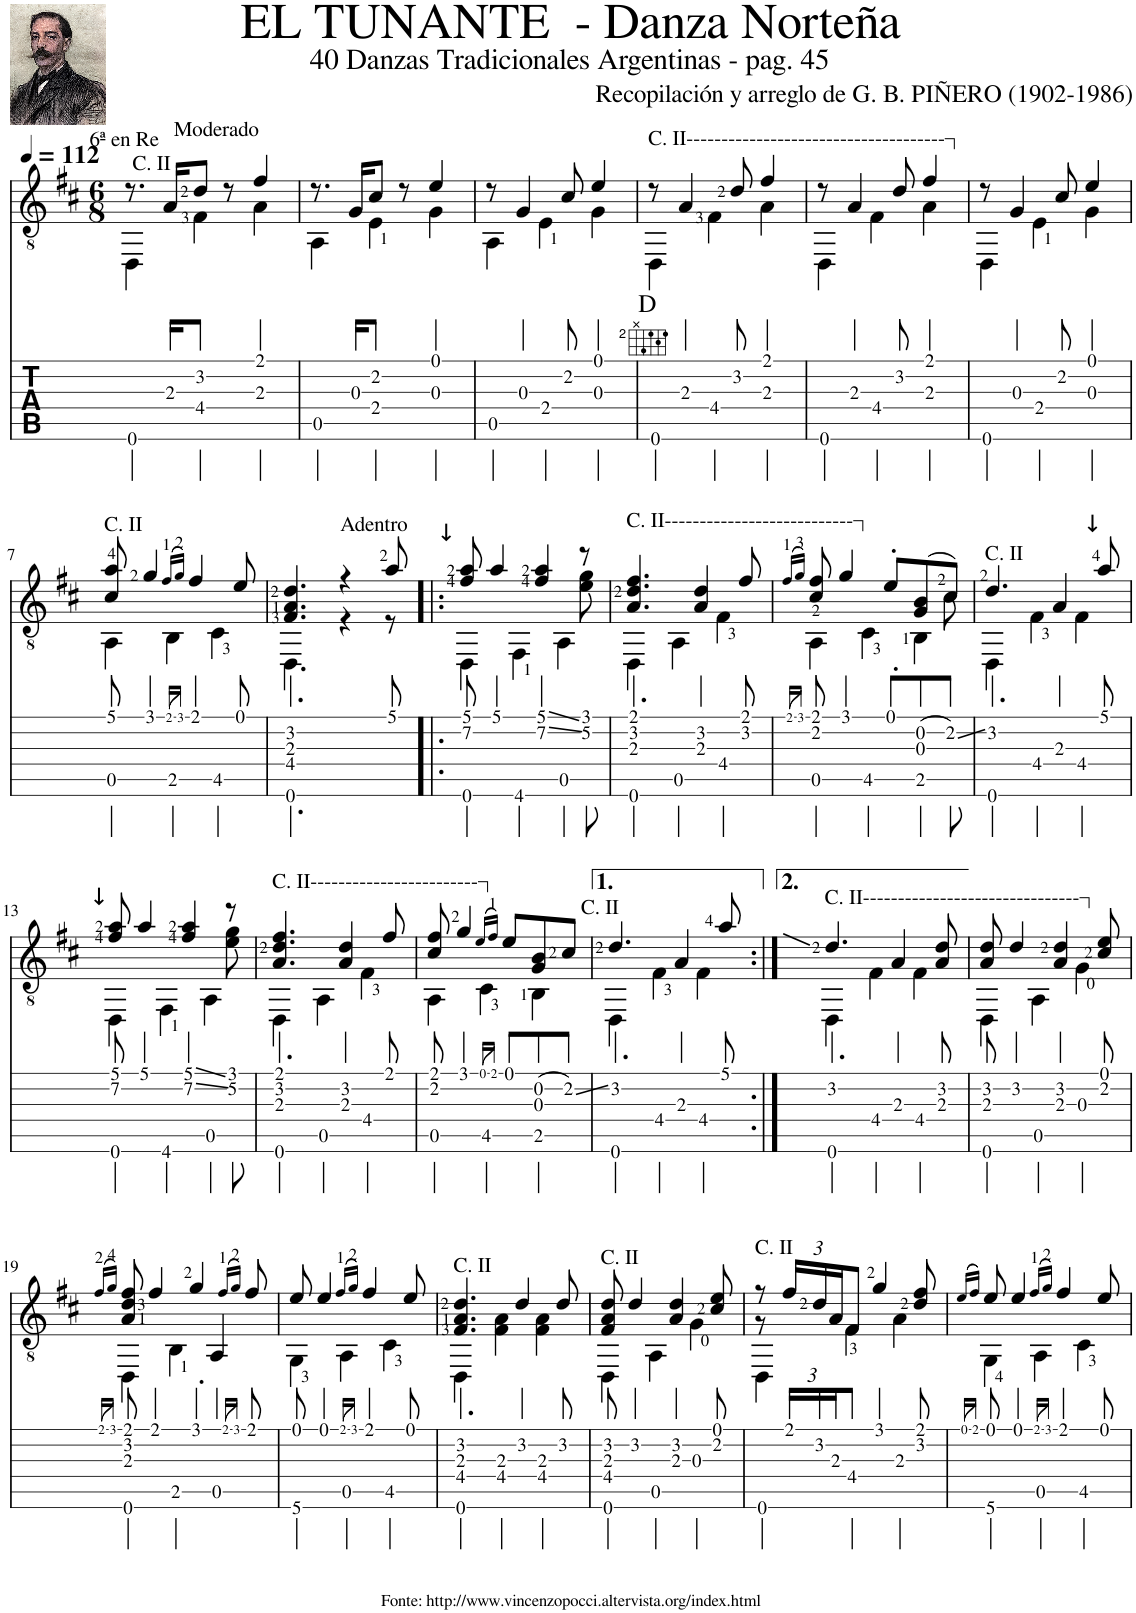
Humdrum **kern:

**kern	**harte	**kern
*part2	*part2	*part1
*staff2	*	*staff1
*I"Chitarra classica (Intavolatura)	*	*I"Chitarra classica
*stria6	*	*
*	*	*clefGv2
*k[f#c#]	*	*k[f#c#]
*M6/8	*	*M6/8
*MM112	*	*MM112
=1	=1	=1
*^	*	*^
!	!	!	!LO:TX:a:t=6ª en Re	!
!	!	!	!LO:TX:a:t=Moderado	!
!	!	!	!LO:TX:a:t=C. II	!
8.r	4DD\	.	8.r	4DD\
16A/KL	.	.	16A/KL	.
8d/J	4F#\	.	8d/J	4F#\
8r	.	.	8r	.
4f#/	4A\	.	4f#/	4A\
=2	=2	=2	=2	=2
8.r	4AA\	.	8.r	4AA\
16G/KL	.	.	16G/KL	.
8c#/J	4E\	.	8c#/J	4E\
8r	.	.	8r	.
4e/	4G\	.	4e/	4G\
=3	=3	=3	=3	=3
8r	4AA\	.	8r	4AA\
4G/	.	.	4G/	.
.	4E\	.	.	4E\
8c#/	.	.	8c#/	.
4e/	4G\	.	4e/	4G\
=4	=4	=4	=4	=4
!	!	!	!LO:TX:a:t=C. II-------------------------------------┐	!
8r	4DD\	D:maj	8r	4DD\
4A/	.	.	4A/	.
.	4F#\	.	.	4F#\
8d/	.	.	8d/	.
4f#/	4A\	.	4f#/	4A\
=5	=5	=5	=5	=5
8r	4DD\	.	8r	4DD\
4A/	.	.	4A/	.
.	4F#\	.	.	4F#\
8d/	.	.	8d/	.
4f#/	4A\	.	4f#/	4A\
=6	=6	=6	=6	=6
8r	4DD\	.	8r	4DD\
4G/	.	.	4G/	.
.	4E\	.	.	4E\
8c#/	.	.	8c#/	.
4e/	4G\	.	4e/	4G\
!!LO:LB:g=z	!!
=7	=7	=7	=7	=7
!	!	!	!LO:TX:a:t=C. II	!
8a/	4AA\	.	8c#/ 8a/	4AA\
4g/	.	.	4g/	.
.	4BB\	.	.	4BB\
(16qf#/LL	.	.	(16qf#/LL	.
16qg/JJ)	.	.	16qg/JJ)	.
4f#/	.	.	4f#/	.
.	4C#\	.	.	4C#\
8e/	.	.	8e/	.
=8	=8	=8	=8	=8
4.F#/ 4.A/ 4.d/	4.DD\	.	4.F#/ 4.A/ 4.d/	4.DD\
!	!	!	!LO:TX:a:t=Adentro	!
4r	4r	.	4r	4r
8a/	8r	.	8a/	8r
=9!|:	=9!|:	=9!|:	=9!|:	=9!|:
*	*^	*	*	*^
!	!	!	!	!LO:TX:a:B:t=↓	!	!
8f#/ 8a/	4DD\	2ryy	.	8f#/ 8a/	4DD\	2ryy
4a/	.	.	.	4a/	.	.
.	4FF#\	.	.	.	4FF#\	.
4f#/ 4a/	.	.	.	4f#/ 4a/	.	.
.	8ryy	4AA\	.	.	8ryy	4AA\
8r	8e\ 8g\	.	.	8r	8e\ 8g\	.
*	*v	*v	*	*	*	*
*	*	*	*	*v	*v
=10	=10	=10	=10	=10
!	!	!	!LO:TX:a:t=C. II---------------------------┐	!
4.A/ 4.d/ 4.f#/	4DD\	.	4.A/ 4.d/ 4.f#/	4DD\
.	4AA\	.	.	4AA\
4A/ 4d/	.	.	4A/ 4d/	.
.	4F#\	.	.	4F#\
8d/ 8f#/	.	.	8f#/	.
*v	*v	*	*	*
*	*	*v	*v
=11	=11	=11
(16qf#/LL	.	(16qf#/LL
16qg/JJ)	.	16qg/JJ)
*^	*	*^
*	*^	*	*	*^
8c#/ 8f#/	8ryy	4AA\	.	8c#/ 8f#/	8ryy	4AA\
4g/	8ryy@	.	.	4g/	8ryy@	.
.	8ryy@	4C#\	.	.	8ryy@	4C#\
8e'/L	8ryy@	.	.	8e'/L	8ryy@	.
(8G/ 8B/	8ryy@	4BB\	.	(8G/ 8B/	8ryy@	4BB\
8c#/J)	8c#\	.	.	8c#/J)	8c#\	.
*	*v	*v	*	*	*	*
*	*	*	*	*v	*v
=12	=12	=12	=12	=12
!	!	!	!LO:TX:a:t=C. II	!
4.d/	4DD\	.	4.d/	4DD\
.	4F#\	.	.	4F#\
4A/	.	.	4A/	.
.	4F#\	.	.	4F#\
!	!	!	!LO:TX:a:B:t=↓	!
8a/	.	.	8a/	.
!!LO:LB:g=z
=13	=13	=13	=13	=13
*	*^	*	*	*^
!	!	!	!	!LO:TX:a:B:t=↓	!	!
8f#/ 8a/	4DD\	2ryy	.	8f#/ 8a/	4DD\	2ryy
4a/	.	.	.	4a/	.	.
.	4FF#\	.	.	.	4FF#\	.
4f#/ 4a/	.	.	.	4f#/ 4a/	.	.
.	8ryy	4AA\	.	.	8ryy	4AA\
8r	8e\ 8g\	.	.	8r	8e\ 8g\	.
*	*v	*v	*	*	*	*
*	*	*	*	*v	*v
=14	=14	=14	=14	=14
!	!	!	!LO:TX:a:t=C. II------------------------┐	!
4.A/ 4.d/ 4.f#/	4DD\	.	4.A/ 4.d/ 4.f#/	4DD\
.	4AA\	.	.	4AA\
4A/ 4d/	.	.	4A/ 4d/	.
.	4F#\	.	.	4F#\
8f#/	.	.	8f#/	.
=15	=15	=15	=15	=15
8c#/ 8f#/	4AA\	.	8c#/ 8f#/	4AA\
4g/	.	.	4g/	.
.	4C#\	.	.	4C#\
(16qe/LL	.	.	(16qe/LL	.
16qf#/JJ)	.	.	16qf#/JJ)	.
8e/L	.	.	8e/L	.
(8G/ 8B/	4BB\	.	8G/ 8B/	4BB\
8c#/J)	.	.	8c#/J	.
=16	=16	=16	=16	=16
!	!	!	!LO:TX:a:t=C. II	!
4.d/	4DD\	.	4.d/	4DD\
.	4F#\	.	.	4F#\
4A/	.	.	4A/	.
.	4F#\	.	.	4F#\
8a/	.	.	8a/	.
=17:|!	=17:|!	=17:|!	=17:|!	=17:|!
!	!	!	!LO:TX:a:t=C. II-------------------------------┐	!
4.d/	4DD\	.	4.d/	4DD\
.	4F#\	.	.	4F#\
4A/	.	.	4A/	.
.	4F#\	.	.	4F#\
8A/ 8d/	.	.	8A/ 8d/	.
=18	=18	=18	=18	=18
8A/ 8d/	4DD\	.	8A/ 8d/	4DD\
4d/	.	.	4d/	.
.	4AA\	.	.	4AA\
4A/ 4d/	.	.	4A/ 4d/	.
.	4G\	.	.	4G\
8c#/ 8e/	.	.	8c#/ 8e/	.
*v	*v	*	*	*
*	*	*v	*v
!!LO:LB:g=z
=19	=19	=19
(16qf#/LL	.	(16qf#/LL
16qg/JJ)	.	16qg/JJ)
*^	*	*^
*	*^	*	*	*^
8A/ 8d/ 8f#/	2ryy	4DD\	.	8A/ 8d/ 8f#/	2ryy	4DD\
4f#/	.	.	.	4f#/	.	.
.	.	4BB\	.	.	.	4BB\
4g'/	.	.	.	4g/	.	.
.	4AA/	4ryy	.	.	4AA/	4ryy
(16qf#/LL	.	.	.	(16qf#/LL	.	.
16qg/JJ)	.	.	.	16qg/JJ)	.	.
8f#/	.	.	.	8f#/	.	.
*	*v	*v	*	*	*	*
*	*	*	*	*v	*v
=20	=20	=20	=20	=20
8e/	4GG\	.	8e/	4GG\
4e/	.	.	4e/	.
.	4AA\	.	.	4AA\
(16qf#/LL	.	.	(16qf#/LL	.
16qg/JJ)	.	.	16qg/JJ)	.
4f#/	.	.	4f#/	.
.	4C#\	.	.	4C#\
8e/	.	.	8e/	.
=21	=21	=21	=21	=21
!	!	!	!LO:TX:a:t=C. II	!
4.F#/ 4.A/ 4.d/	4DD\	.	4.F#/ 4.A/ 4.d/	4DD\
.	4F#\ 4A\	.	.	4F#\ 4A\
4d/	.	.	4d/	.
.	4F#\ 4A\	.	.	4F#\ 4A\
8d/	.	.	8d/	.
=22	=22	=22	=22	=22
!	!	!	!LO:TX:a:t=C. II	!
8F#/ 8A/ 8d/	4DD\	.	8F#/ 8A/ 8d/	4DD\
4d/	.	.	4d/	.
.	4AA\	.	.	4AA\
4A/ 4d/	.	.	4A/ 4d/	.
.	4G\	.	.	4G\
8c#/ 8e/	.	.	8c#/ 8e/	.
=23	=23	=23	=23	=23
*	*^	*	*	*^
!	!	!	!	!LO:TX:a:t=C. II	!	!
8r	8r	4DD\	.	8r	8r	4DD\
*Xbrackettup	*	*	*	*Xbrackettup	*	*
24f#/LL	2ryy	.	.	24f#/LL	2ryy	.
24d/	.	.	.	24d/	.	.
24A/J	.	.	.	24A/J	.	.
8F#/J	.	4F#\	.	8F#/J	.	4F#\
4g/	.	.	.	4g/	.	.
.	.	4A\	.	.	.	4A\
8d/ 8f#/	8ryy	.	.	8d/ 8f#/	8ryy	.
*v	*v	*v	*	*	*	*
*	*	*v	*v	*v
=24	=24	=24
(16qe/LL	.	(16qe/LL
16qf#/JJ)	.	16qf#/JJ)
*^	*	*^
8e/	4GG\	.	8e/	4GG\
4e/	.	.	4e/	.
.	4AA\	.	.	4AA\
(16qf#/LL	.	.	(16qf#/LL	.
16qg/JJ)	.	.	16qg/JJ)	.
4f#/	.	.	4f#/	.
.	4C#\	.	.	4C#\
8e/	.	.	8e/	.
*v	*v	*	*	*
*	*	*v	*v
=	=	=
*-	*-	*-
